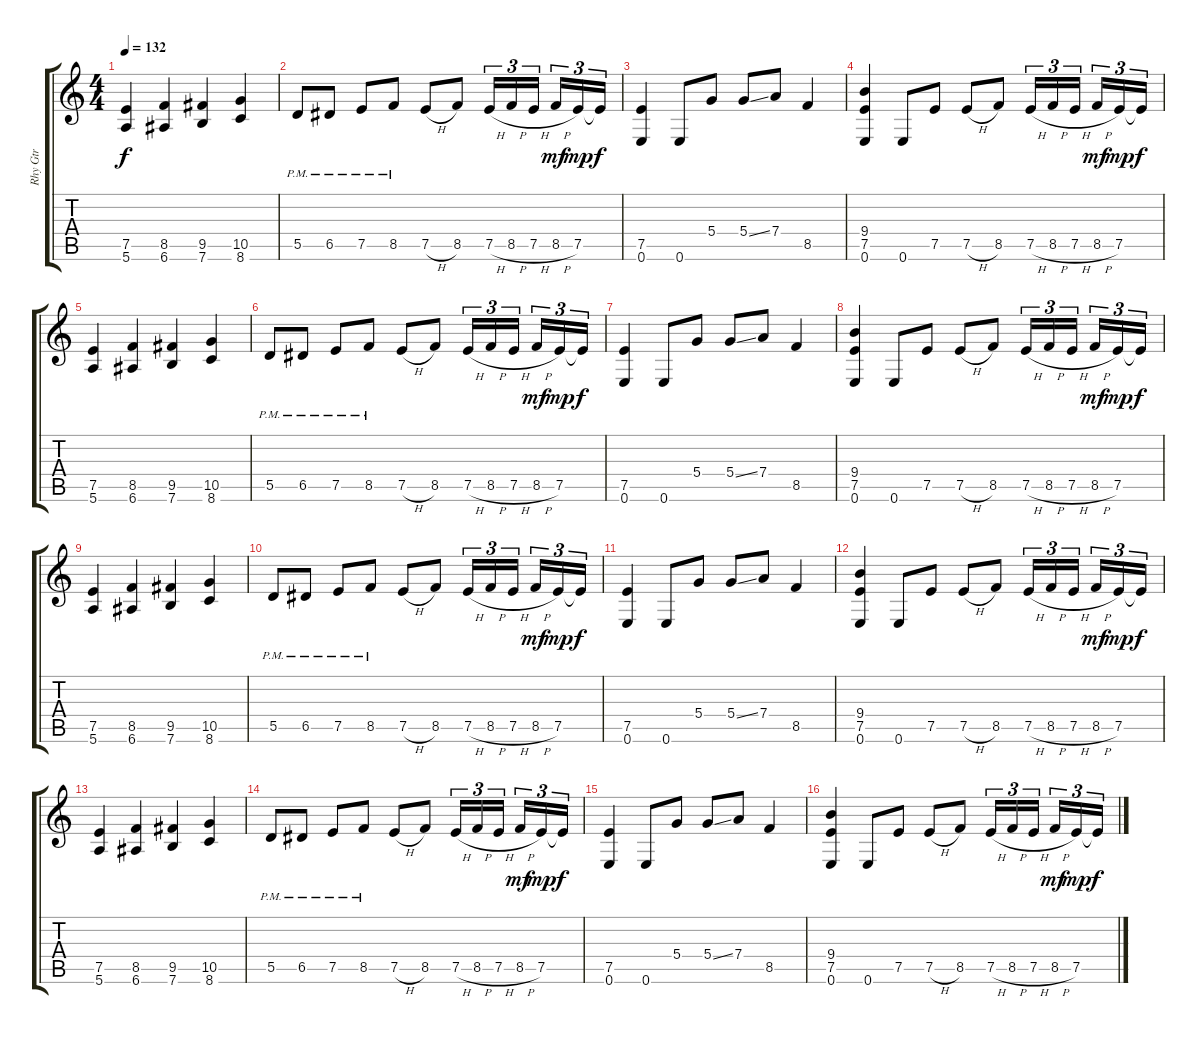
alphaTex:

\track ("Rhy Gtr" "Rhy Gtr") {instrument distortionguitar}
\staff {score tabs}
\tuning (E4 B3 G3 D3 A2 E2) {hide}
\ts (4 4)
\tempo 132
\clef g2
\ks c
(7.5 5.6).4{dy f} (8.5 6.6).4 (9.5 7.6).4 (10.5 8.6).4 |
5.5{pm}.8 6.5{pm}.8 7.5{pm}.8 8.5{pm}.8 7.5{h}.8 8.5.8 7.5{h}.16{tu (3 2)} 8.5{h}.16{tu (3 2)} 7.5{h}.16{tu (3 2) beam splitsecondary} 8.5{h}.16{tu (3 2) dy mf} 7.5.16{tu (3 2) dy mp} 7.5{t}.16{tu (3 2) dy f} |
(7.5 0.6).4 0.6.8 5.4.8 5.4{ss}.8 7.4.8 8.5.4 |
(9.4 7.5 0.6).4 0.6.8 7.5.8 7.5{h}.8 8.5.8 7.5{h}.16{tu (3 2)} 8.5{h}.16{tu (3 2)} 7.5{h}.16{tu (3 2) beam splitsecondary} 8.5{h}.16{tu (3 2) dy mf} 7.5.16{tu (3 2) dy mp} 7.5{t}.16{tu (3 2) dy f} |
(7.5 5.6).4 (8.5 6.6).4 (9.5 7.6).4 (10.5 8.6).4 |
5.5{pm}.8 6.5{pm}.8 7.5{pm}.8 8.5{pm}.8 7.5{h}.8 8.5.8 7.5{h}.16{tu (3 2)} 8.5{h}.16{tu (3 2)} 7.5{h}.16{tu (3 2) beam splitsecondary} 8.5{h}.16{tu (3 2) dy mf} 7.5.16{tu (3 2) dy mp} 7.5{t}.16{tu (3 2) dy f} |
(7.5 0.6).4 0.6.8 5.4.8 5.4{ss}.8 7.4.8 8.5.4 |
(9.4 7.5 0.6).4 0.6.8 7.5.8 7.5{h}.8 8.5.8 7.5{h}.16{tu (3 2)} 8.5{h}.16{tu (3 2)} 7.5{h}.16{tu (3 2) beam splitsecondary} 8.5{h}.16{tu (3 2) dy mf} 7.5.16{tu (3 2) dy mp} 7.5{t}.16{tu (3 2) dy f} |
(7.5 5.6).4 (8.5 6.6).4 (9.5 7.6).4 (10.5 8.6).4 |
5.5{pm}.8 6.5{pm}.8 7.5{pm}.8 8.5{pm}.8 7.5{h}.8 8.5.8 7.5{h}.16{tu (3 2)} 8.5{h}.16{tu (3 2)} 7.5{h}.16{tu (3 2) beam splitsecondary} 8.5{h}.16{tu (3 2) dy mf} 7.5.16{tu (3 2) dy mp} 7.5{t}.16{tu (3 2) dy f} |
(7.5 0.6).4 0.6.8 5.4.8 5.4{ss}.8 7.4.8 8.5.4 |
(9.4 7.5 0.6).4 0.6.8 7.5.8 7.5{h}.8 8.5.8 7.5{h}.16{tu (3 2)} 8.5{h}.16{tu (3 2)} 7.5{h}.16{tu (3 2) beam splitsecondary} 8.5{h}.16{tu (3 2) dy mf} 7.5.16{tu (3 2) dy mp} 7.5{t}.16{tu (3 2) dy f} |
(7.5 5.6).4 (8.5 6.6).4 (9.5 7.6).4 (10.5 8.6).4 |
5.5{pm}.8 6.5{pm}.8 7.5{pm}.8 8.5{pm}.8 7.5{h}.8 8.5.8 7.5{h}.16{tu (3 2)} 8.5{h}.16{tu (3 2)} 7.5{h}.16{tu (3 2) beam splitsecondary} 8.5{h}.16{tu (3 2) dy mf} 7.5.16{tu (3 2) dy mp} 7.5{t}.16{tu (3 2) dy f} |
(7.5 0.6).4 0.6.8 5.4.8 5.4{ss}.8 7.4.8 8.5.4 |
(9.4 7.5 0.6).4 0.6.8 7.5.8 7.5{h}.8 8.5.8 7.5{h}.16{tu (3 2)} 8.5{h}.16{tu (3 2)} 7.5{h}.16{tu (3 2) beam splitsecondary} 8.5{h}.16{tu (3 2) dy mf} 7.5.16{tu (3 2) dy mp} 7.5{t}.16{tu (3 2) dy f}
